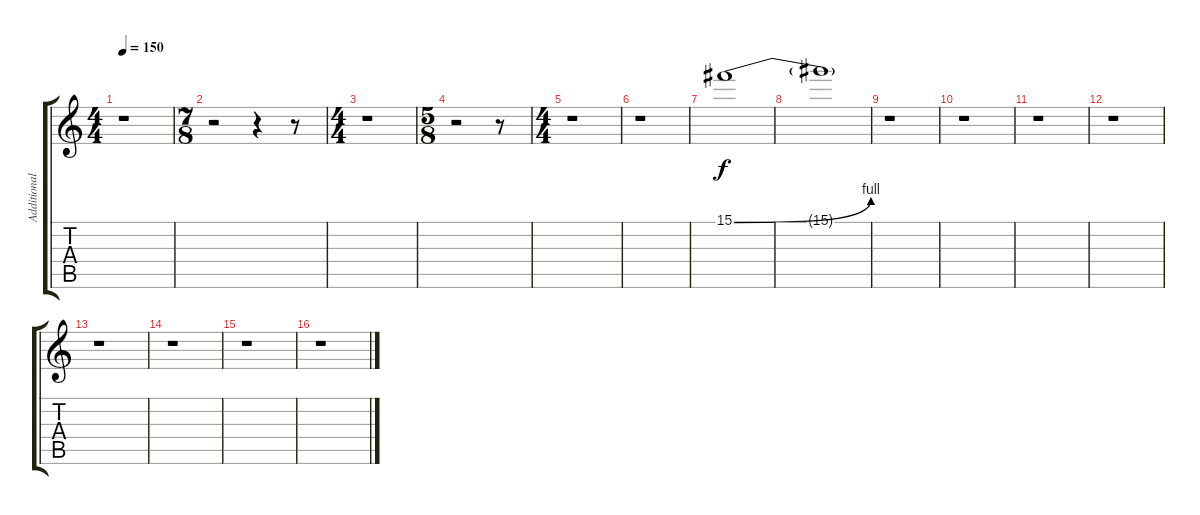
\track ("Additional Guitars" "Additional") {instrument distortionguitar}
\staff {score tabs}
\tuning (Eb4 Bb3 Gb3 Db3 Ab2 Eb2) {hide}
\ts (4 4)
\tempo 150
\clef g2
\ks c
r.1{dy f} |
\ts (7 8)
r.2 r.4 r.8 |
\ts (4 4)
r.1 |
\ts (5 8)
r.2 r.8 |
\ts (4 4)
r.1 |
r.1 |
15.1{be (bend 0 0 60 4)}.1 |
15.1{t}.1 |
r.1 |
r.1 |
r.1 |
r.1 |
r.1 |
r.1 |
r.1 |
r.1
